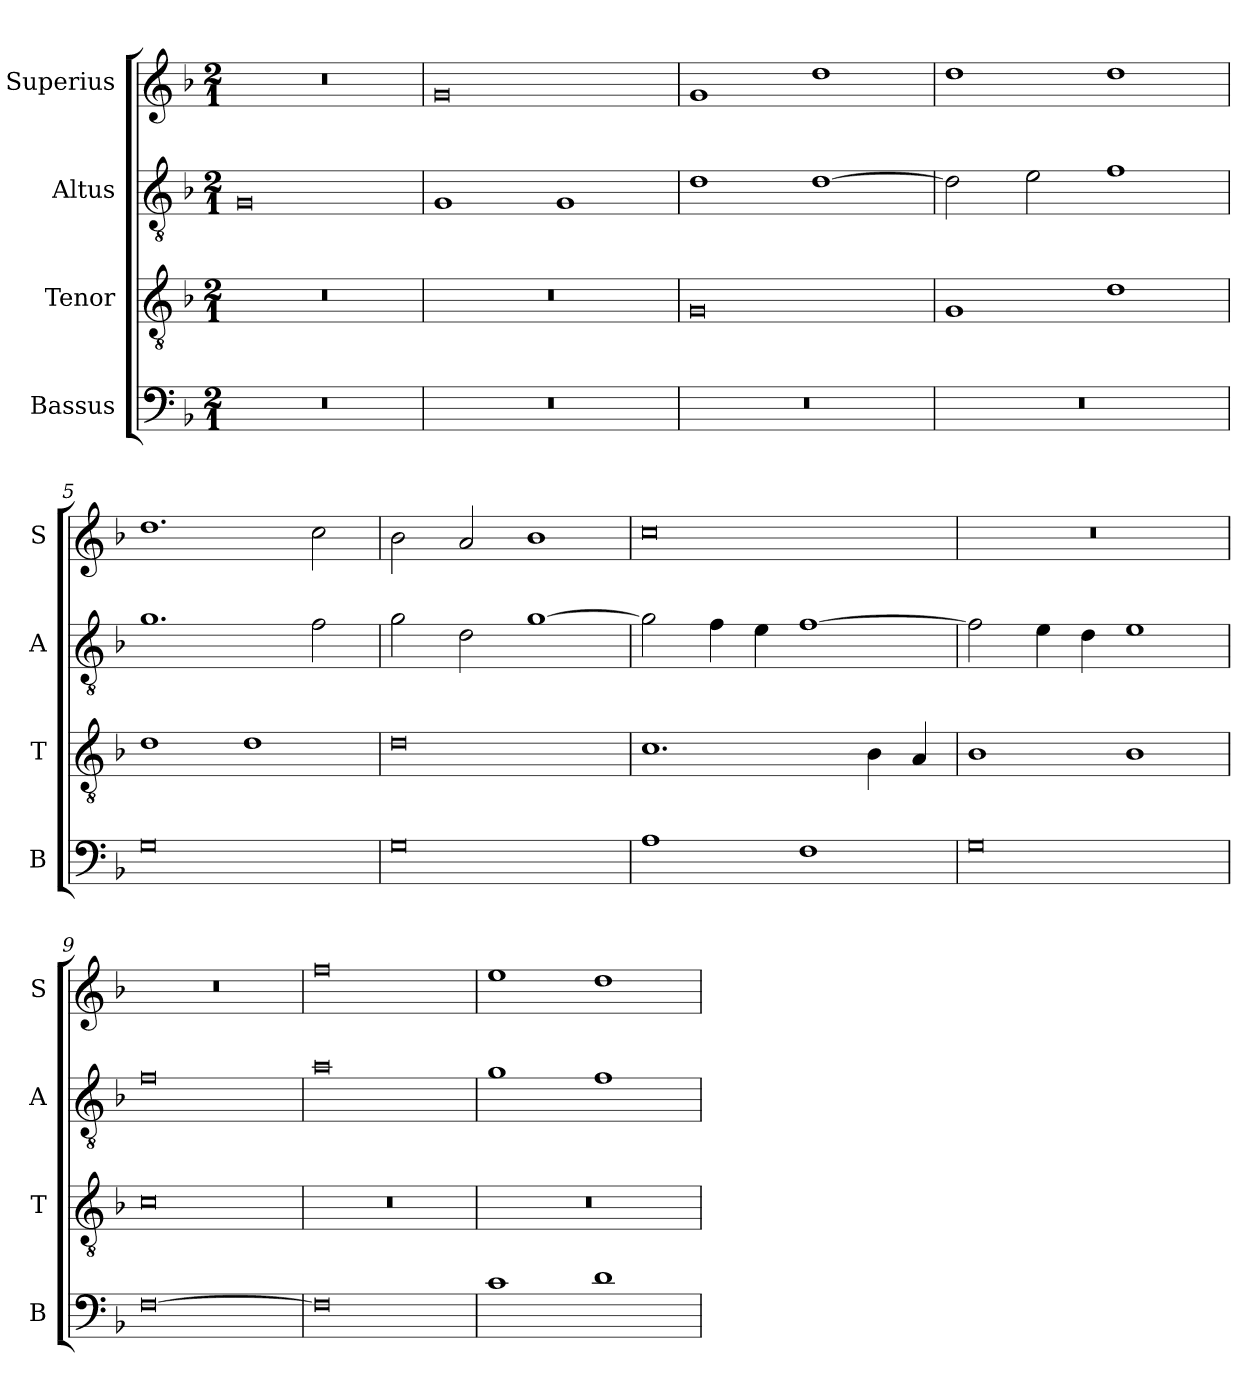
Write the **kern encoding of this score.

**kern	**kern	**kern	**kern
*part4	*part3	*part2	*part1
*staff4	*staff3	*staff2	*staff1
*I"Bassus	*I"Tenor	*I"Altus	*I"Superius
*I'B	*I'T	*I'A	*I'S
*clefF4	*clefGv2	*clefGv2	*clefG2
*k[b-]	*k[b-]	*k[b-]	*k[b-]
*M2/1	*M2/1	*M2/1	*M2/1
=1	=1	=1	=1
0r	0r	0G	0r
=2	=2	=2	=2
0r	0r	1G	0g
.	.	1G	.
=3	=3	=3	=3
0r	0G	1d	1g
.	.	[1d	1dd
=4	=4	=4	=4
0r	1G	2d\]	1dd
.	.	2e\	.
.	1d	1f	1dd
=5	=5	=5	=5
0G	1d	1.g	1.dd
.	1d	.	.
.	.	2f\	2cc\
=6	=6	=6	=6
0G	0d	2g\	2b-\
.	.	2d\	2a/
.	.	[1g	1b-
=7	=7	=7	=7
1A	1.c	2g\]	0cc
.	.	4f\	.
.	.	4e\	.
1F	.	[1f	.
.	4B-\	.	.
.	4A/	.	.
=8	=8	=8	=8
0G	1B-	2f\]	0r
.	.	4e\	.
.	.	4d\	.
.	1B-	1e	.
=9	=9	=9	=9
[0F	0c	0f	0r
=10	=10	=10	=10
0F]	0r	0a	0ff
=11	=11	=11	=11
1c	0r	1g	1ee
1d	.	1f	1dd
=	=	=	=
*-	*-	*-	*-
